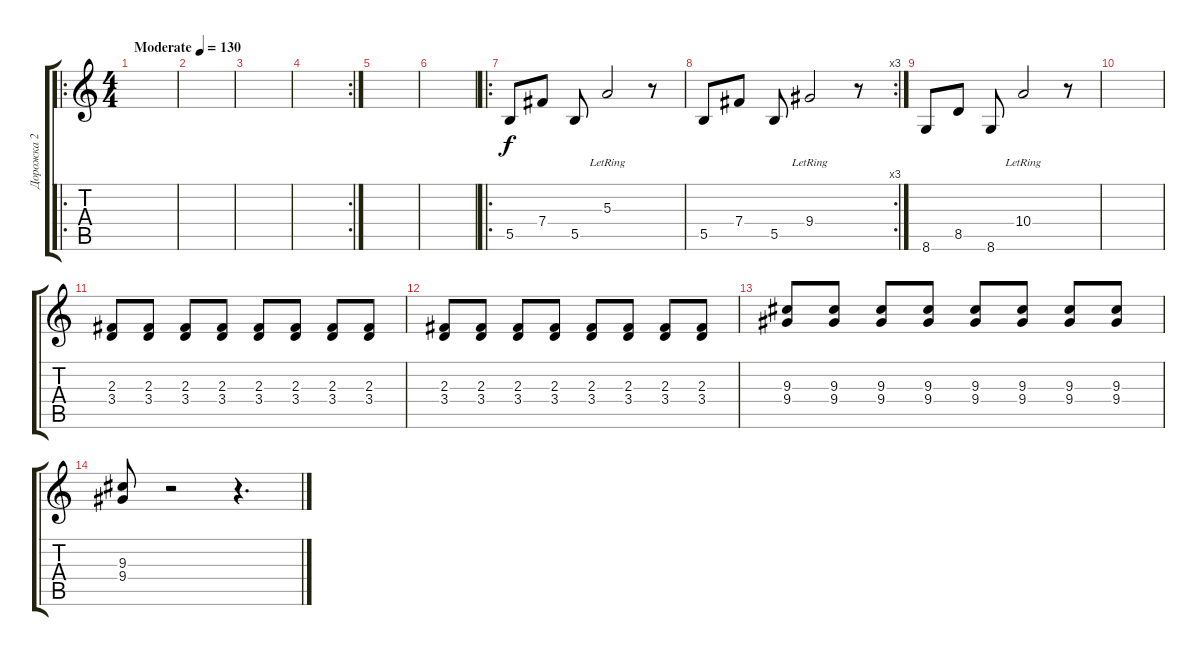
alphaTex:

\track ("Дорожка 2" "Дорожка 2") {instrument electricguitarmuted}
\staff {score tabs}
\tuning (Db4 Ab3 E3 B2 Gb2 B1) {hide}
\ro
\ts (4 4)
\tempo (130 "Moderate")
\clef g2
\ks c
|
|
|
\rc 2
|
|
|
\ro
5.5.8 7.4.8 5.5.8 5.3{lr}.2 r.8 |
\rc 3
5.5.8 7.4.8 5.5.8 9.4{lr}.2 r.8 |
8.6.8 8.5.8 8.6.8 10.4{lr}.2 r.8 |
|
(2.3 3.4).8 (2.3 3.4).8 (2.3 3.4).8 (2.3 3.4).8 (2.3 3.4).8 (2.3 3.4).8 (2.3 3.4).8 (2.3 3.4).8 |
(2.3 3.4).8 (2.3 3.4).8 (2.3 3.4).8 (2.3 3.4).8 (2.3 3.4).8 (2.3 3.4).8 (2.3 3.4).8 (2.3 3.4).8 |
(9.3 9.4).8 (9.3 9.4).8 (9.3 9.4).8 (9.3 9.4).8 (9.3 9.4).8 (9.3 9.4).8 (9.3 9.4).8 (9.3 9.4).8 |
(9.3 9.4).8 r.2 r.4{d}
